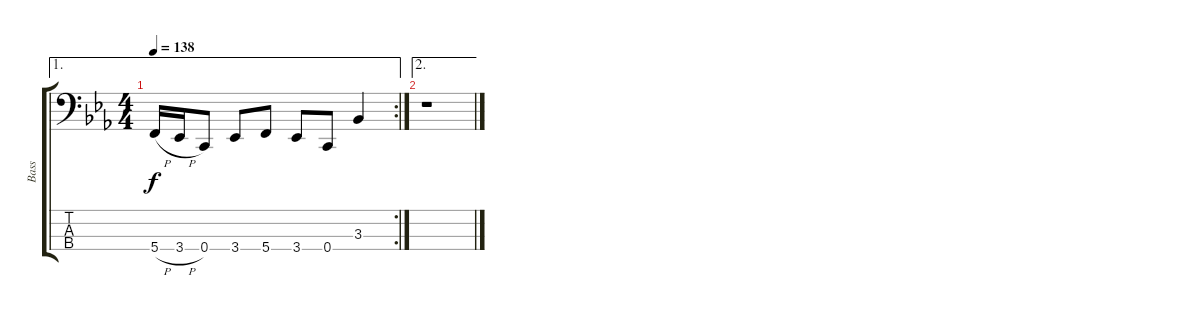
\track ("Bass" "Bass") {instrument electricbassfinger}
\staff {score tabs}
\tuning (F2 C2 G1 C1) {hide}
\ae 1
\rc 2
\ts (4 4)
\tempo 138
\clef f4
\ks eb
5.4{h}.16{dy f} 3.4{h}.16 0.4.8 3.4.8 5.4.8 3.4.8 0.4.8 3.3.4 |
\ae 2
r.1
